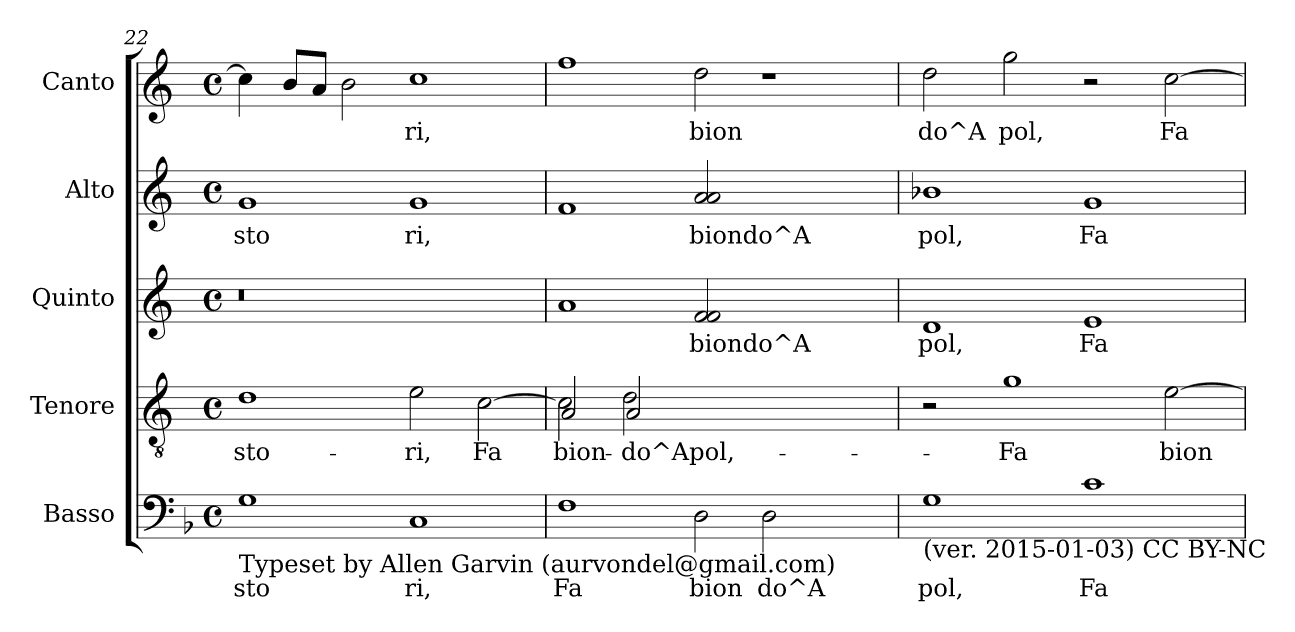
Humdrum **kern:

**kern	**text	**kern	**text	**kern	**text	**kern	**text	**kern	**text
*part5	*part5	*part4	*part4	*part3	*part3	*part2	*part2	*part1	*part1
*staff5	*staff5	*staff4	*staff4	*staff3	*staff3	*staff2	*staff2	*staff1	*staff1
*I"Basso	*	*I"Tenore	*	*I"Quinto	*	*I"Alto	*	*I"Canto	*
*clefF4	*	*clefGv2	*	*clefG2	*	*clefG2	*	*clefG2	*
*	*	*ITrd-3c-5	*	*ITrd-3c-5	*	*ITrd-3c-5	*	*ITrd-3c-5	*
*k[b-]	*	*k[b-]	*	*k[b-]	*	*k[b-]	*	*k[b-]	*
*F:	*	*F:	*	*F:	*	*F:	*	*F:	*
*M4/4	*	*M4/4	*	*M4/4	*	*M4/4	*	*M4/4	*
*met(c)	*	*met(c)	*	*met(c)	*	*met(c)	*	*met(c)	*
=22	=22	=22	=22	=22	=22	=22	=22	=22	=22
!LO:TX:b:t=Typeset by Allen Garvin (aurvondel@gmail.com)	!	!	!	!	!	!	!	!	!
!	!LO:LY:b:cj	!	!LO:LY:b:cj	!	!	!	!LO:LY:b:cj	!	!LO:LY:b:cj
1G	sto	1g	-sto-	0r	.	1cc	sto	4ff\]	.
!	!	!	!	!	!	!	!	!	!LO:LY:b:cj
.	.	.	.	.	.	.	.	8ee/L	.
!	!	!	!	!	!	!	!	!	!LO:LY:b:cj
.	.	.	.	.	.	.	.	8dd/J	.
!	!	!	!	!	!	!	!	!	!LO:LY:b:cj
.	.	.	.	.	.	.	.	2ee\	.
!	!LO:LY:b:cj	!	!LO:LY:b:cj	!	!	!	!LO:LY:b:cj	!	!LO:LY:b:cj
1C	ri,	2a\	-ri,	.	.	1cc	ri,	1ff	ri,
!	!	!	!LO:LY:b:cj	!	!	!	!	!	!
.	.	[>2f\	Fa	.	.	.	.	.	.
=23	=23	=23	=23	=23	=23	=23	=23	=23	=23
!	!LO:LY:b:cj	!	!LO:LY:b:cj	!	!	!	!	!	!
*	*	*^	*	*	*	*	*	*	*
1F	Fa	2f\]	2d/	bion-	1dd	.	1b-	.	1bb-	.
!	!	!	!	!LO:LY:b:cj	!	!	!	!	!	!
.	.	2d/	2g\	-do^Apol,-	.	.	.	.	.	.
!	!LO:LY:b:cj	!	!	!	!	!LO:LY:b:cj	!	!LO:LY:b:cj	!	!LO:LY:b:cj
2D\	bion	1.ryy	1.ryy	.	2b-/ 2b-/	biondo^A	2dd/ 2dd/	biondo^A	2gg\	bion
!	!LO:LY:b:cj	!	!	!	!	!	!	!	!	!
2D\	do^A	.	.	.	1ryy	.	1ryy	.	1r	.
2ryy	.	.	.	.	.	.	.	.	.	.
*	*	*v	*v	*	*	*	*	*	*	*
=24	=24	=24	=24	=24	=24	=24	=24	=24	=24
!LO:TX:b:t=(ver. 2015-01-03) CC BY-NC	!	!	!	!	!	!	!	!	!
!	!LO:LY:b:cj	!	!	!	!LO:LY:b:cj	!	!LO:LY:b:cj	!	!LO:LY:b:cj
1G	pol,	2r	.	1g	pol,	1ee-X	pol,	2gg\	do^A
!	!	!	!LO:LY:b:cj	!	!	!	!	!	!LO:LY:b:cj
.	.	1cc	-Fa	.	.	.	.	2ccc\	pol,
!	!LO:LY:b:cj	!	!	!	!LO:LY:b:cj	!	!LO:LY:b:cj	!	!
1c	Fa	.	.	1a	Fa	1cc	Fa	2r	.
!	!	!	!LO:LY:b:cj	!	!	!	!	!	!LO:LY:b:cj
.	.	[>2a\	bion-	.	.	.	.	[>2ff\	Fa
=	=	=	=	=	=	=	=	=	=
*-	*-	*-	*-	*-	*-	*-	*-	*-	*-
